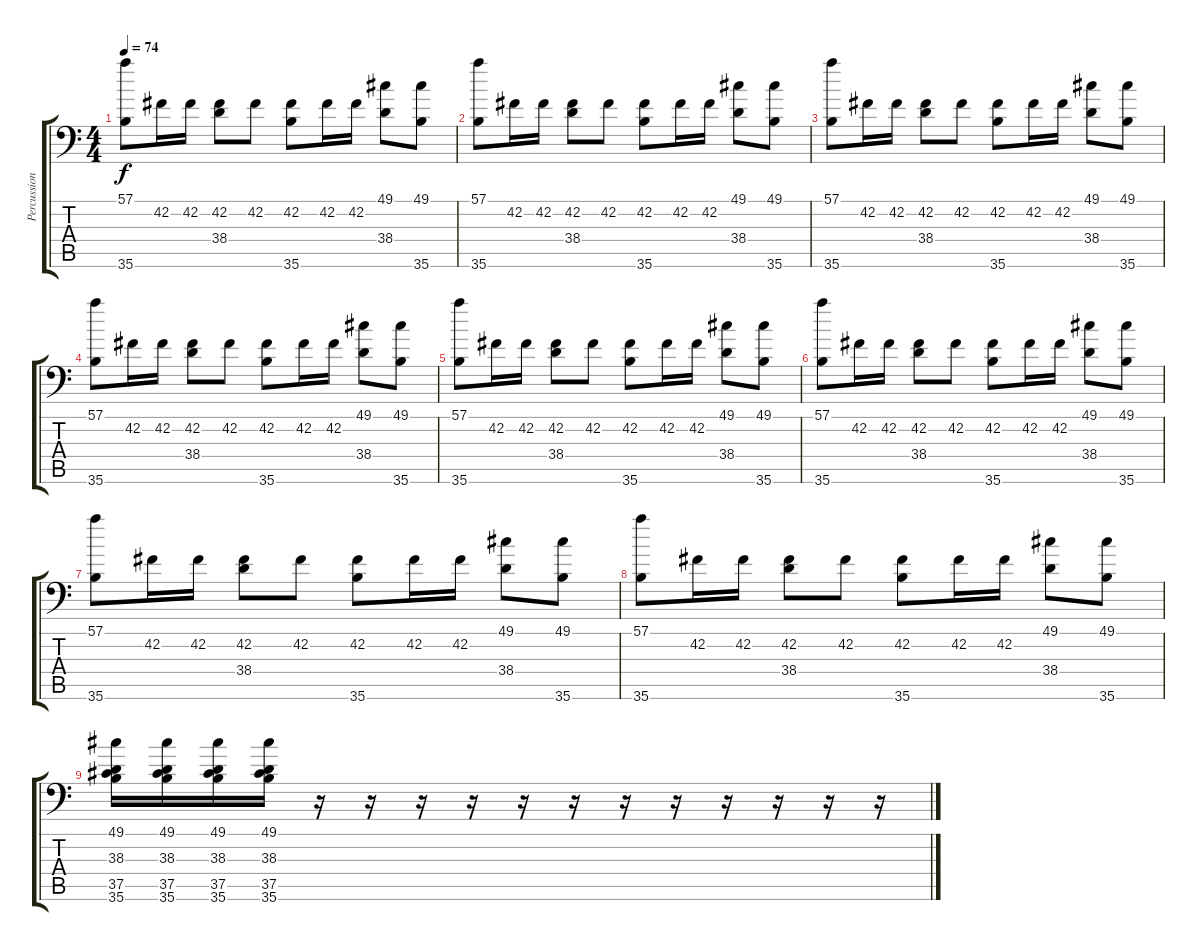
\track ("Percussion (Henley)" "Percussion") {instrument acousticgrandpiano}
\staff {score tabs}
\tuning (C-1 C-1 C-1 C-1 C-1 C-1) {hide}
\ts (4 4)
\tempo 74
\clef f4
\ks c
(57.1 35.6).8{dy f} 42.2.16 42.2.16 (42.2 38.4).8 42.2.8 (42.2 35.6).8 42.2.16 42.2.16 (49.1 38.4).8 (49.1 35.6).8 |
(57.1 35.6).8 42.2.16 42.2.16 (42.2 38.4).8 42.2.8 (42.2 35.6).8 42.2.16 42.2.16 (49.1 38.4).8 (49.1 35.6).8 |
(57.1 35.6).8 42.2.16 42.2.16 (42.2 38.4).8 42.2.8 (42.2 35.6).8 42.2.16 42.2.16 (49.1 38.4).8 (49.1 35.6).8 |
(57.1 35.6).8 42.2.16 42.2.16 (42.2 38.4).8 42.2.8 (42.2 35.6).8 42.2.16 42.2.16 (49.1 38.4).8 (49.1 35.6).8 |
(57.1 35.6).8 42.2.16 42.2.16 (42.2 38.4).8 42.2.8 (42.2 35.6).8 42.2.16 42.2.16 (49.1 38.4).8 (49.1 35.6).8 |
(57.1 35.6).8 42.2.16 42.2.16 (42.2 38.4).8 42.2.8 (42.2 35.6).8 42.2.16 42.2.16 (49.1 38.4).8 (49.1 35.6).8 |
(57.1 35.6).8 42.2.16 42.2.16 (42.2 38.4).8 42.2.8 (42.2 35.6).8 42.2.16 42.2.16 (49.1 38.4).8 (49.1 35.6).8 |
(57.1 35.6).8 42.2.16 42.2.16 (42.2 38.4).8 42.2.8 (42.2 35.6).8 42.2.16 42.2.16 (49.1 38.4).8 (49.1 35.6).8 |
(49.1 38.3 37.5 35.6).16 (49.1 38.3 37.5 35.6).16 (49.1 38.3 37.5 35.6).16 (49.1 38.3 37.5 35.6).16 r.16 r.16 r.16 r.16 r.16 r.16 r.16 r.16 r.16 r.16 r.16 r.16
